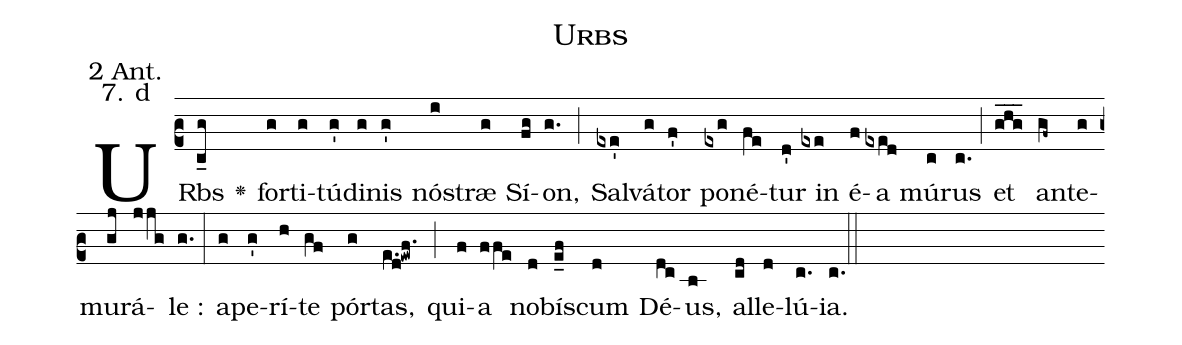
name: Urbs;
office-part: 2 Antiphon;
mode: 7d;
annotation: 2 Ant.;
annotation: 7. d;
def-m1:}{\greseteolcustos{manual}{;
def-m2:\ifx\breakbeforeEuouae\undefined\else;
def-m3:\fi}	\ifx\noeuouae\undefined\def\noeuouae{F}\fi	\if\noeuouae F{;
def-m4:}\fi;
%%
% The syntax in this part is called gabc. Please refer to http://home.gna.org/gregorio/gabc/#basis

(c2)URbs(c_g) <v>\greheightstar</v>()
for(g)ti(g)tú(g')di(g)nis(g') nó(i)stræ(g) Sí(fg)on,(g.) (;)
Sal(exe')vá(g)tor(f') po(exg)né(fe)tur(d') in(exe) é(f)a(exed) mú(c)rus(c.) (;)
et(g_h_g_) an(gf~)te(g)mu(gj)rá(jjg)le :(g.) (:)
a(g)pe(g')rí(h)te(gf) pór(g)tas,(e.d!ewf.) (;)
qui(f)a(ffe) no(d)bís(e_f)cum(d) Dé(dc)us,(b) al(cd)le(d)lú(c.[em1])ia.(c.)
(::[em2]z[em3])

E(g) u(g) o(h) u(g) a(f) e.(eg..) (::[em4])
